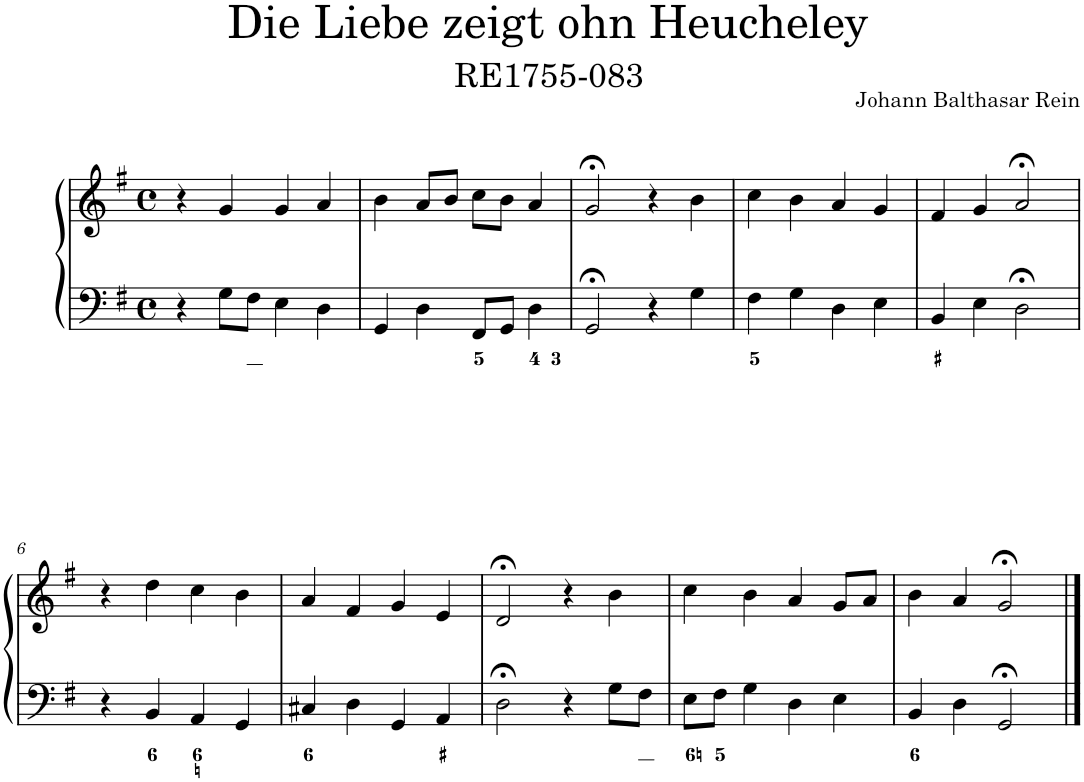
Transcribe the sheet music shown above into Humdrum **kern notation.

**kern	**kern
*part1	*part1
*staff2	*staff1
*I"Piano	*
*I'Pno.	*
*clefF4	*clefG2
*k[f#]	*k[f#]
*M4/4	*M4/4
*met(c)	*met(c)
=1	=1
4r	4r
8G\L	4g/
8F#\J	.
4E\	4g/
4D\	4a/
=2	=2
4GG/	4b\
4D\	8a/L
.	8b/J
8FF#/L	8cc\L
8GG/J	8b\J
4D\	4a/
=3	=3
2GG;</	2g;</
4r	4r
4G\	4b\
=4	=4
4F#\	4cc\
4G\	4b\
4D\	4a/
4E\	4g/
=5	=5
4BB/	4f#/
4E\	4g/
2D;<\	2a;</
!!LO:LB:g=z
=6	=6
4r	4r
4BB/	4dd\
4AA/	4cc\
4GG/	4b\
=7	=7
4C#X/	4a/
4D\	4f#/
4GG/	4g/
4AA/	4e/
=8	=8
2D;<\	2d;</
4r	4r
8G\L	4b\
8F#\J	.
=9	=9
8E\L	4cc\
8F#\J	.
4G\	4b\
4D\	4a/
4E\	8g/L
.	8a/J
=10	=10
4BB/	4b\
4D\	4a/
2GG;</	2g;</
==	==
*-	*-
